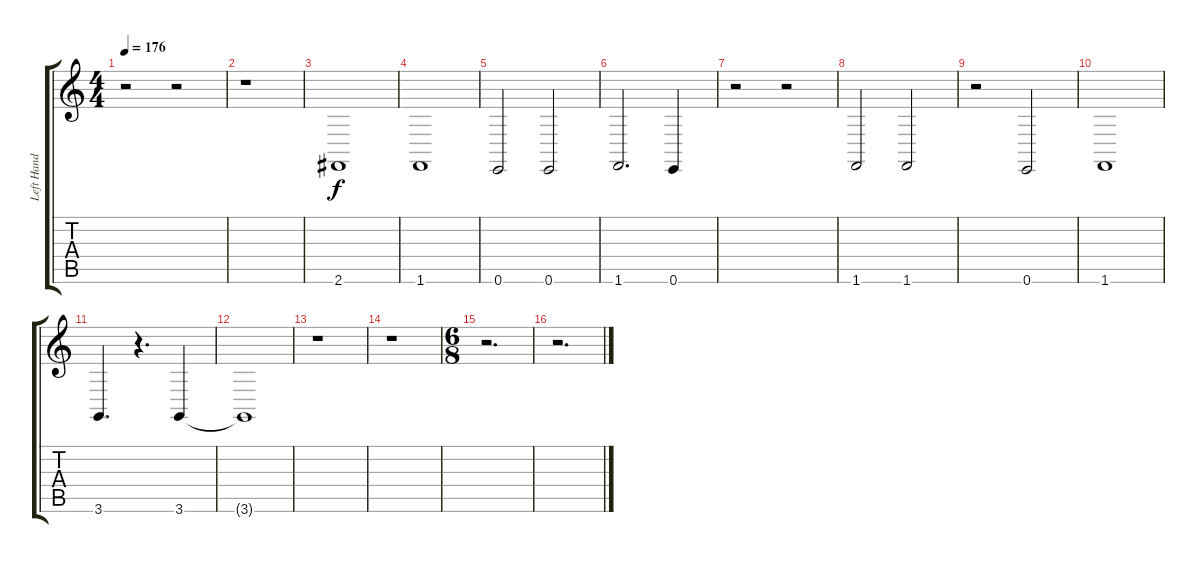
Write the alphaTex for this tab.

\track ("Left Hand" "Left Hand") {instrument honkytonkpiano}
\staff {score tabs}
\tuning (E4 B3 G3 D3 A2 E2) {hide}
\ts (4 4)
\tempo 176
\clef g2
\ks c
r.2{dy f} r.2 |
r.1 |
2.6.1 |
1.6.1 |
0.6.2 0.6.2 |
1.6.2{d} 0.6.4 |
r.2 r.2 |
1.6.2 1.6.2 |
r.2 0.6.2 |
1.6.1 |
3.6.4{d} r.4{d} 3.6.4 |
3.6{t}.1 |
r.1 |
r.1 |
\ts (6 8)
r.2{d} |
r.2{d}
